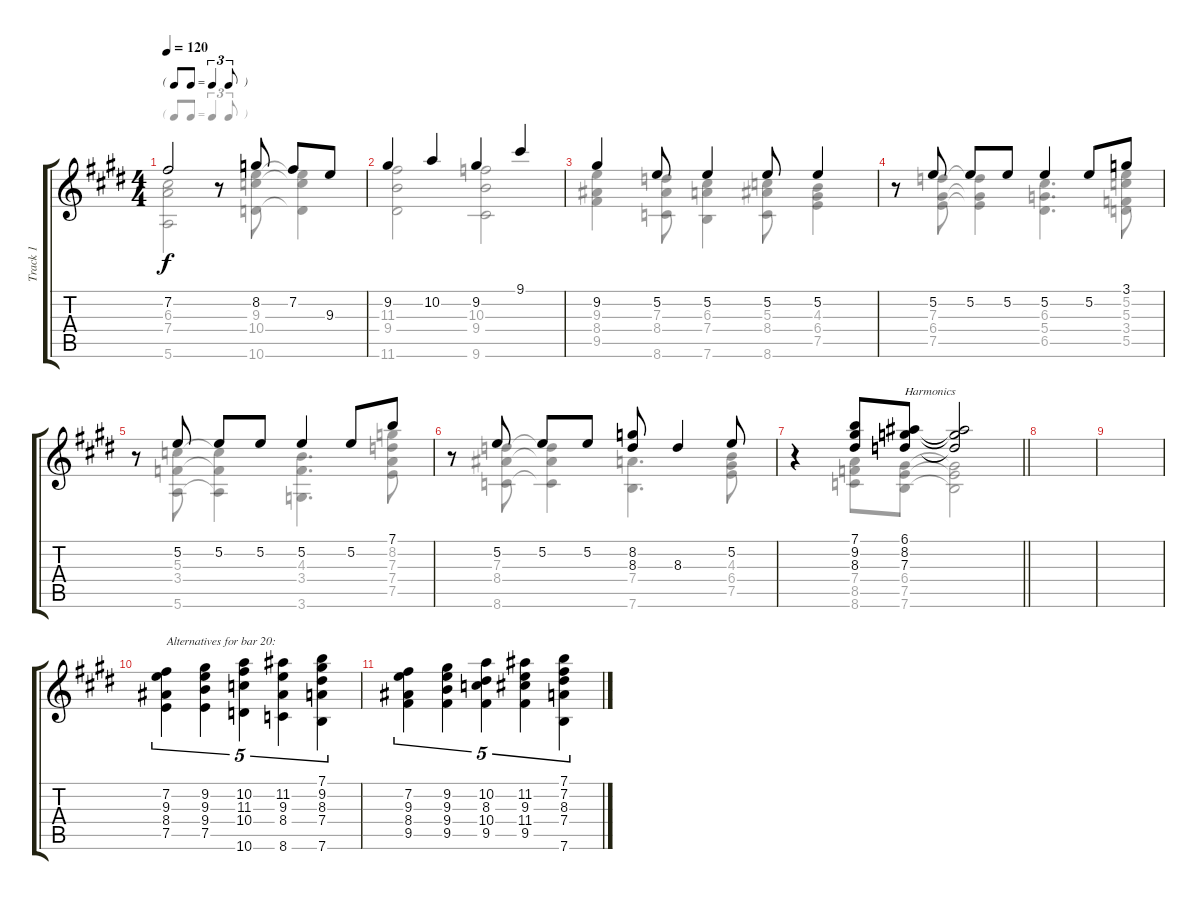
\track ("Track 1" "Track 1") {instrument electricguitarjazz}
\staff {score tabs}
\tuning (E4 B3 G3 D3 A2 E2) {hide}
\voice
\ts (4 4)
\tf triplet8th
\tempo 120
\clef g2
\ks e
7.2.2{dy f} r.8 8.2.8 7.2.8 9.3.8 |
9.2.4 10.2.4 9.2.4 9.1.4 |
9.2.4 5.2.8 5.2.4 5.2.8 5.2.4 |
r.8 5.2.8 5.2.8 5.2.8 5.2.4 5.2.8 3.1.8 |
r.8 5.2.8 5.2.8 5.2.8 5.2.4 5.2.8 7.1.8 |
r.8 5.2.8 5.2.8 5.2.8 (8.2 8.3).8 8.3.4 5.2.8 |
\barLineRight lightlight
r.4 (7.1 9.2 8.3).8 (6.1 8.2 7.3).8{txt "Harmonics"} (6.1{t} 8.2{t} 7.3{t}).2 |
|
|
(7.2 9.3 8.4 7.5).4{tu (5 4) txt "Alternatives for bar 20:"} (9.2 9.3 9.4 7.5).4{tu (5 4)} (10.2 11.3 10.4 10.6).4{tu (5 4)} (11.2 9.3 8.4 8.6).4{tu (5 4)} (7.1 9.2 8.3 7.4 7.6).4{tu (5 4)} |
(7.2 9.3 8.4 9.5).4{tu (5 4)} (9.2 9.3 9.4 9.5).4{tu (5 4)} (10.2 8.3 10.4 9.5).4{tu (5 4)} (11.2 9.3 11.4 9.5).4{tu (5 4)} (7.1 7.2 8.3 7.4 7.6).4{tu (5 4)}
\voice
\clef g2
\ottava regular
\simile none
\ks e
(6.3 7.4 5.6).2{dy f} r.8 (9.3 10.4 10.6).8 (9.3{t} 10.4{t} 10.6{t}).4 |
(11.3 9.4 11.6).2 (10.3 9.4 9.6).2 |
(9.3 8.4 9.5).4 (7.3 8.4 8.6).8 (6.3 7.4 7.6).4 (5.3 8.4 8.6).8 (4.3 6.4 7.5).4 |
r.8 (7.3 6.4 7.5).8 (7.3{t} 6.4{t} 7.5{t}).4 (6.3 5.4 6.5).4{d} (5.2 5.3 3.4 5.5).8 |
r.8 (5.3 3.4 5.6).8 (5.3{t} 3.4{t} 5.6{t}).4 (4.3 3.4 3.6).4{d} (8.2 7.3 7.4 7.5).8 |
r.8 (7.3 8.4 8.6).8 (7.3{t} 8.4{t} 8.6{t}).4 (7.4 7.6).4{d} (4.3 6.4 7.5).8 |
\barLineRight lightlight
r.4 (7.4 8.5 8.6).8 (6.4 7.5 7.6).8 (6.4{t} 7.5{t} 7.6{t}).2 |
|
|
|
